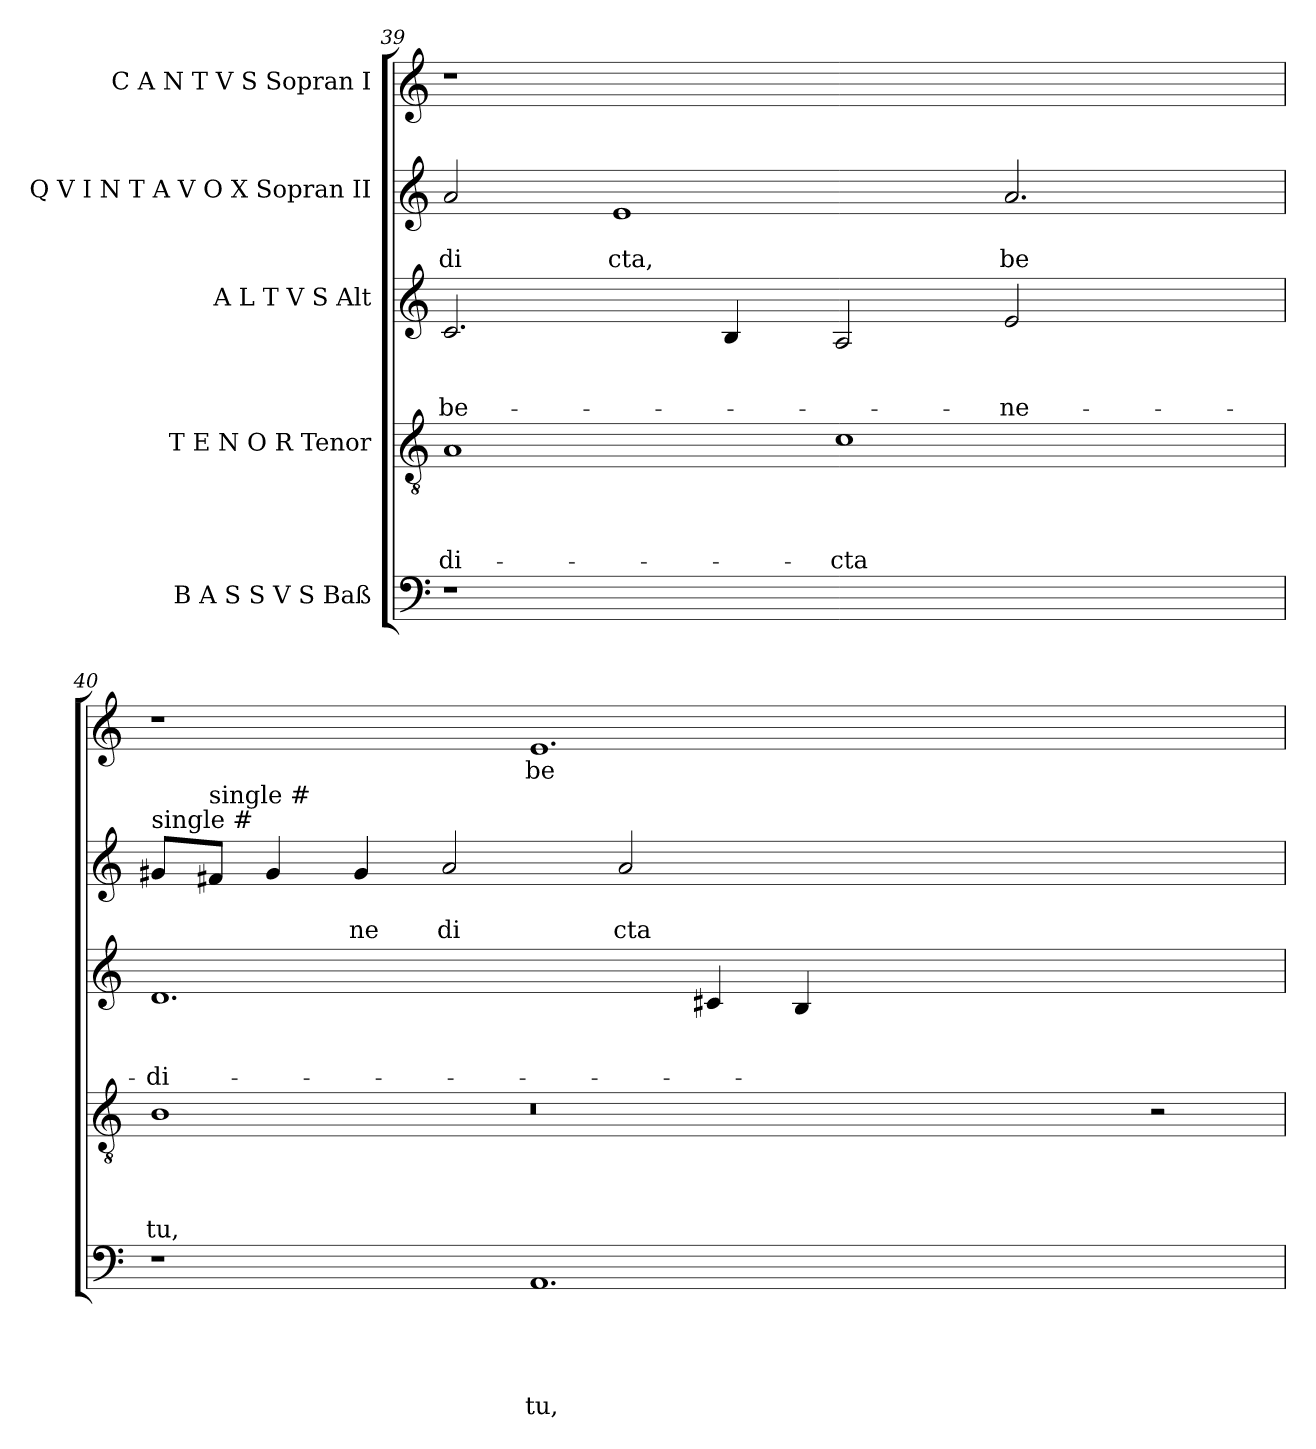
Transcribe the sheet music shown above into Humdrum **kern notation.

**kern	**text	**text	**text	**text	**text	**kern	**text	**text	**text	**text	**kern	**text	**text	**text	**kern	**text	**text	**kern	**text
*part5	*part5	*part5	*part5	*part5	*part5	*part4	*part4	*part4	*part4	*part4	*part3	*part3	*part3	*part3	*part2	*part2	*part2	*part1	*part1
*staff5	*staff5	*staff5	*staff5	*staff5	*staff5	*staff4	*staff4	*staff4	*staff4	*staff4	*staff3	*staff3	*staff3	*staff3	*staff2	*staff2	*staff2	*staff1	*staff1
*I"B A S S V S Baß	*	*	*	*	*	*I"T E N O R Tenor	*	*	*	*	*I"A L T V S Alt	*	*	*	*I"Q V I N T A V O X Sopran II	*	*	*I"C A N T V S Sopran I	*
*clefF4	*	*	*	*	*	*clefGv2	*	*	*	*	*clefG2	*	*	*	*clefG2	*	*	*clefG2	*
*k[]	*	*	*	*	*	*k[]	*	*	*	*	*k[]	*	*	*	*k[]	*	*	*k[]	*
*C:	*	*	*	*	*	*C:	*	*	*	*	*C:	*	*	*	*C:	*	*	*C:	*
=39	=39	=39	=39	=39	=39	=39	=39	=39	=39	=39	=39	=39	=39	=39	=39	=39	=39	=39	=39
!	!	!	!	!	!	!	!	!	!	!LO:LY:b	!	!	!	!LO:LY:b	!	!	!LO:LY:b	!	!
1r	.	.	.	.	.	1A	.	.	.	-di-	2.c/	.	.	be-	2a/	.	di	1r	.
!	!	!	!	!	!	!	!	!	!	!	!	!	!	!	!	!	!LO:LY:b	!	!
.	.	.	.	.	.	.	.	.	.	.	.	.	.	.	1e	.	cta,	.	.
.	.	.	.	.	.	.	.	.	.	.	4B/	.	.	.	.	.	.	.	.
!	!	!	!	!	!	!	!	!	!	!LO:LY:b	!	!	!	!	!	!	!	!	!
1ryy	.	.	.	.	.	1c	.	.	.	-cta	2A/	.	.	.	.	.	.	1ryy	.
!	!	!	!	!	!	!	!	!	!	!	!	!	!	!LO:LY:b	!	!	!LO:LY:b	!	!
.	.	.	.	.	.	.	.	.	.	.	2e/	.	.	-ne-	2.a/	.	be	.	.
4ryy	.	.	.	.	.	4ryy	.	.	.	.	4ryy	.	.	.	.	.	.	4ryy	.
=40	=40	=40	=40	=40	=40	=40	=40	=40	=40	=40	=40	=40	=40	=40	=40	=40	=40	=40	=40
!	!	!	!	!	!	!	!	!	!	!	!	!	!	!	!LO:TX:a:t=single #	!	!	!	!
!	!	!	!	!	!	!	!	!	!	!LO:LY:b	!	!	!	!LO:LY:b	!	!	!	!	!
1r	.	.	.	.	.	1B	.	.	.	tu,	1.d	.	.	-di-	8g#/L	.	.	1r	.
!	!	!	!	!	!	!	!	!	!	!	!	!	!	!	!LO:TX:a:t=single #	!	!	!	!
.	.	.	.	.	.	.	.	.	.	.	.	.	.	.	8f#/J	.	.	.	.
.	.	.	.	.	.	.	.	.	.	.	.	.	.	.	4g#/	.	.	.	.
!	!	!	!	!	!	!	!	!	!	!	!	!	!	!	!	!	!LO:LY:b	!	!
.	.	.	.	.	.	.	.	.	.	.	.	.	.	.	4g#/	.	ne	.	.
!	!	!	!	!	!	!	!	!	!	!	!	!	!	!	!	!	!LO:LY:b	!	!
.	.	.	.	.	.	.	.	.	.	.	.	.	.	.	2a/	.	di	.	.
!	!	!	!	!	!LO:LY:b	!	!	!	!	!	!	!	!	!	!	!	!	!	!LO:LY:b
1.AA	.	.	.	.	tu,	0r	.	.	.	.	.	.	.	.	.	.	.	1.e	be
!	!	!	!	!	!	!	!	!	!	!	!	!	!	!	!	!	!LO:LY:b	!	!
.	.	.	.	.	.	.	.	.	.	.	.	.	.	.	2a/	.	cta	.	.
.	.	.	.	.	.	.	.	.	.	.	4c#X/	.	.	.	.	.	.	.	.
.	.	.	.	.	.	.	.	.	.	.	4B/	.	.	.	1..ryy	.	.	.	.
.	.	.	.	.	.	.	.	.	.	.	1.ryy	.	.	.	.	.	.	.	.
1ryy	.	.	.	.	.	.	.	.	.	.	.	.	.	.	.	.	.	1ryy	.
.	.	.	.	.	.	2r	.	.	.	.	.	.	.	.	.	.	.	.	.
=	=	=	=	=	=	=	=	=	=	=	=	=	=	=	=	=	=	=	=
*-	*-	*-	*-	*-	*-	*-	*-	*-	*-	*-	*-	*-	*-	*-	*-	*-	*-	*-	*-
